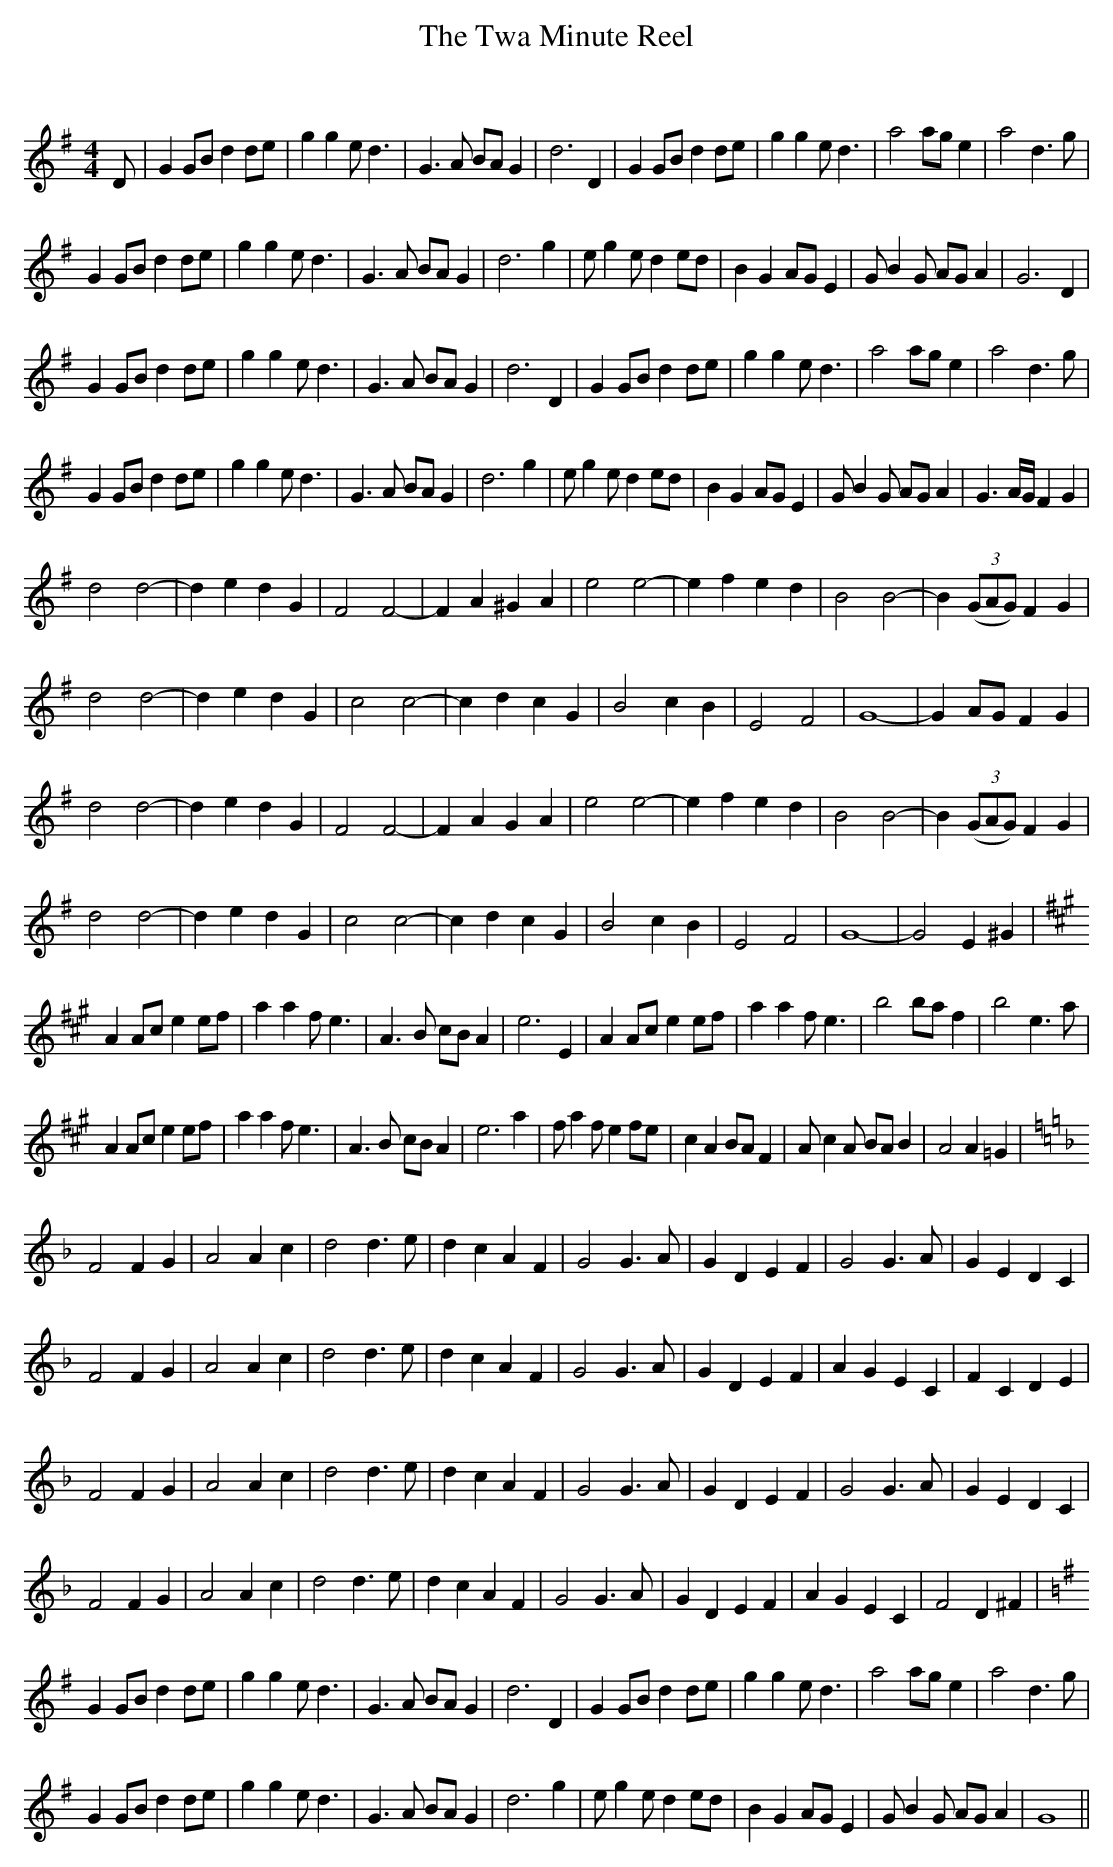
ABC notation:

X:1
T: The Twa Minute Reel
C:
Q: 232
K:G
M:4/4
L:1/8
D|G2 GB d2 de|g2 g2 ed3|G3A BA G2|d6 D2|G2 GB d2 de|g2 g2 ed3|a4 ag e2|a4 d3g|
G2 GB d2 de|g2 g2 ed3|G3A BA G2|d6 g2|eg2e d2 ed|B2 G2 AG E2|GB2G AG A2|G6 D2|
G2 GB d2 de|g2 g2 ed3|G3A BA G2|d6 D2|G2 GB d2 de|g2 g2 ed3|a4 ag e2|a4 d3g|
G2 GB d2 de|g2 g2 ed3|G3A BA G2|d6 g2|eg2e d2 ed|B2 G2 AG E2|GB2G AG A2|G3A1/2G1/2 F2 G2|
d4 d4|-d2 e2 d2 G2|F4 F4|-F2 A2 ^G2 A2|e4 e4|-e2 f2 e2 d2|B4 B4|-B2 ((3GAG) F2 G2|
d4 d4|-d2 e2 d2 G2|c4 c4|-c2 d2 c2 G2|B4 c2 B2|E4 F4|G8|-G2 AG F2 G2|
d4 d4|-d2 e2 d2 G2|F4 F4|-F2 A2 G2 A2|e4 e4|-e2 f2 e2 d2|B4 B4|-B2 ((3GAG) F2 G2|
d4 d4|-d2 e2 d2 G2|c4 c4|-c2 d2 c2 G2|B4 c2 B2|E4 F4|G8|-G4 E2 ^G2|
K:A
A2 Ac e2 ef|a2 a2 fe3|A3B cB A2|e6 E2|A2 Ac e2 ef|a2 a2 fe3|b4 ba f2|b4 e3a|
A2 Ac e2 ef|a2 a2 fe3|A3B cB A2|e6 a2|fa2f e2 fe|c2 A2 BA F2|Ac2A BA B2|A4 A2 =G2|
K:F
F4 F2 G2|A4 A2 c2|d4 d3e|d2 c2 A2 F2|G4 G3A|G2 D2 E2 F2|G4 G3A|G2 E2 D2 C2|
F4 F2 G2|A4 A2 c2|d4 d3e|d2 c2 A2 F2|G4 G3A|G2 D2 E2 F2|A2 G2 E2 C2|F2 C2 D2 E2|
F4 F2 G2|A4 A2 c2|d4 d3e|d2 c2 A2 F2|G4 G3A|G2 D2 E2 F2|G4 G3A|G2 E2 D2 C2|
F4 F2 G2|A4 A2 c2|d4 d3e|d2 c2 A2 F2|G4 G3A|G2 D2 E2 F2|A2 G2 E2 C2|F4 D2 ^F2|
K:G
G2 GB d2 de|g2 g2 ed3|G3A BA G2|d6 D2|G2 GB d2 de|g2 g2 ed3|a4 ag e2|a4 d3g|
G2 GB d2 de|g2 g2 ed3|G3A BA G2|d6 g2|eg2e d2 ed|B2 G2 AG E2|GB2G AG A2|G8||
